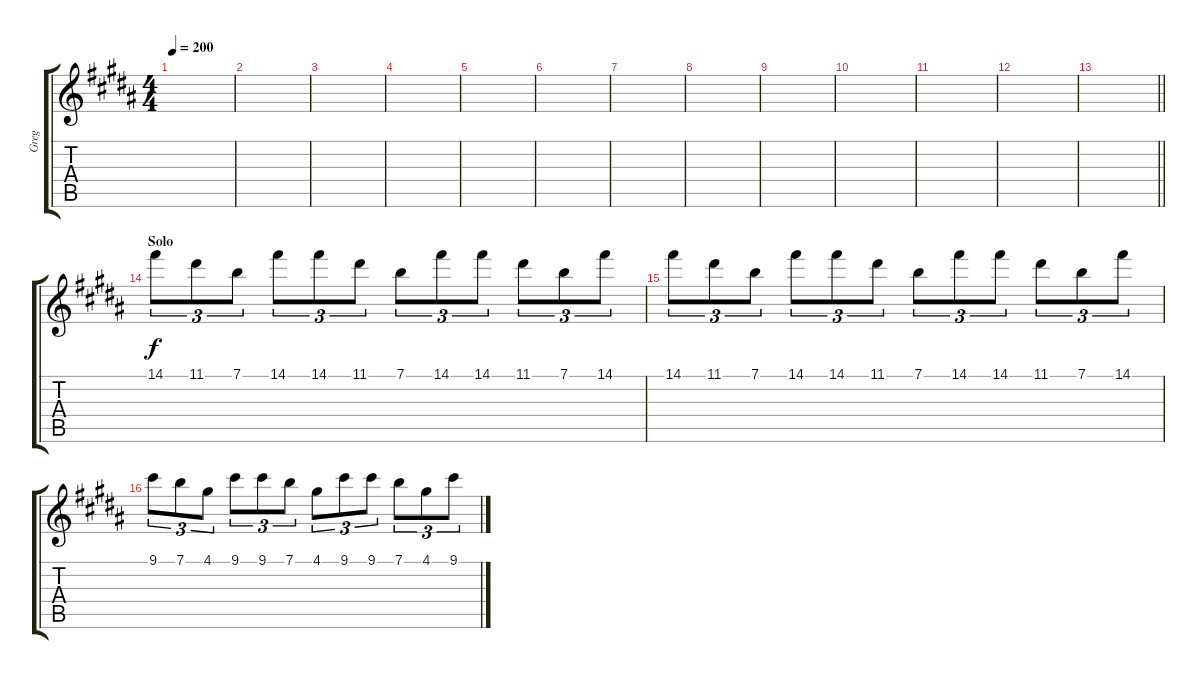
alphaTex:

\track ("Greg" "Greg") {instrument overdrivenguitar}
\staff {score tabs}
\tuning (E4 B3 G3 D3 A2 E2) {hide}
\ts (4 4)
\tempo 200
\clef g2
\ks g#minor
|
|
|
|
|
|
|
|
|
|
|
|
\barLineRight lightlight
|
\section ("" "Solo")
14.1.8{tu (3 2)} 11.1.8{tu (3 2)} 7.1.8{tu (3 2)} 14.1.8{tu (3 2)} 14.1.8{tu (3 2)} 11.1.8{tu (3 2)} 7.1.8{tu (3 2)} 14.1.8{tu (3 2)} 14.1.8{tu (3 2)} 11.1.8{tu (3 2)} 7.1.8{tu (3 2)} 14.1.8{tu (3 2)} |
14.1.8{tu (3 2)} 11.1.8{tu (3 2)} 7.1.8{tu (3 2)} 14.1.8{tu (3 2)} 14.1.8{tu (3 2)} 11.1.8{tu (3 2)} 7.1.8{tu (3 2)} 14.1.8{tu (3 2)} 14.1.8{tu (3 2)} 11.1.8{tu (3 2)} 7.1.8{tu (3 2)} 14.1.8{tu (3 2)} |
9.1.8{tu (3 2)} 7.1.8{tu (3 2)} 4.1.8{tu (3 2)} 9.1.8{tu (3 2)} 9.1.8{tu (3 2)} 7.1.8{tu (3 2)} 4.1.8{tu (3 2)} 9.1.8{tu (3 2)} 9.1.8{tu (3 2)} 7.1.8{tu (3 2)} 4.1.8{tu (3 2)} 9.1.8{tu (3 2)}
